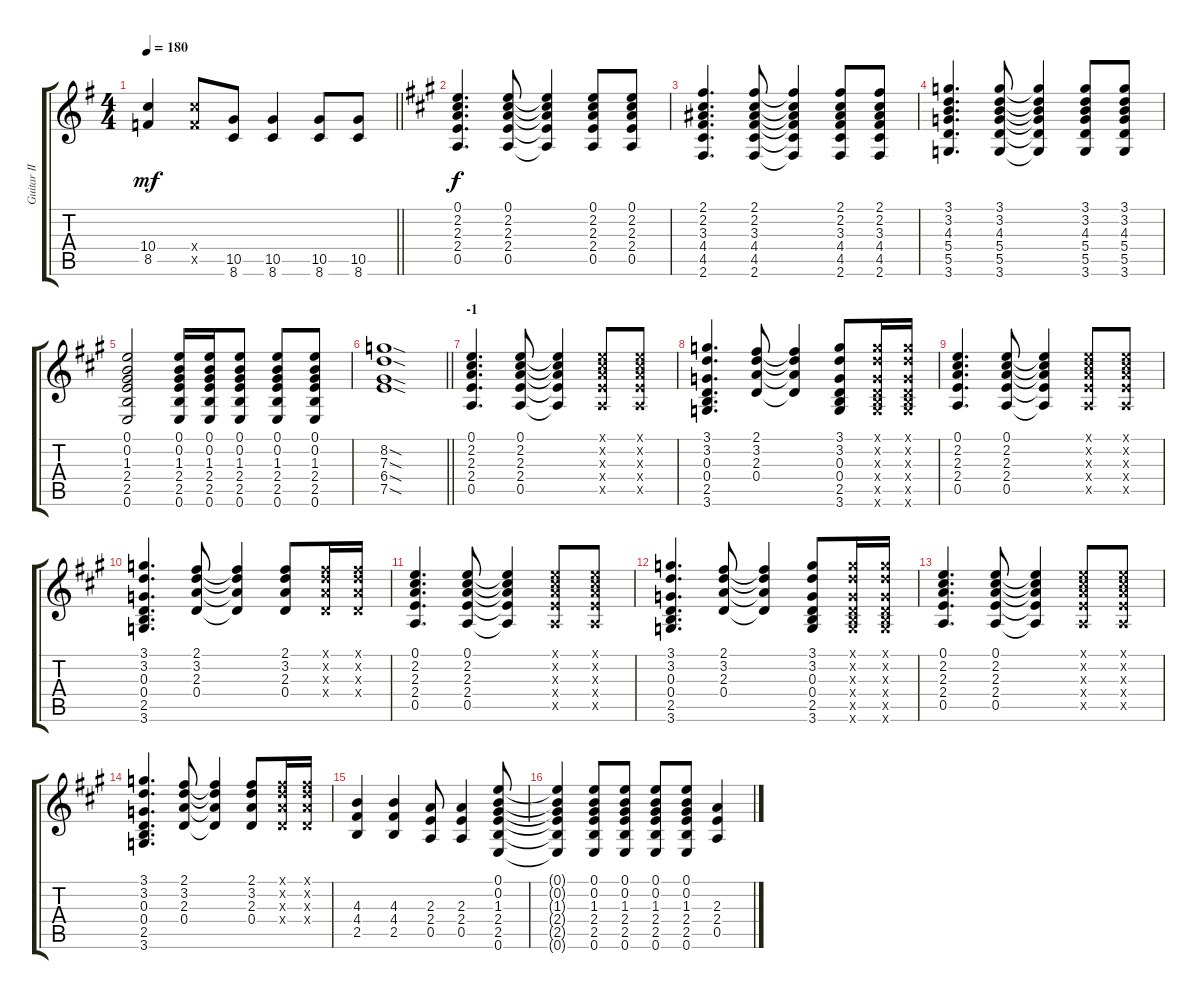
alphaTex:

\track ("Guitar II" "Guitar II") {instrument overdrivenguitar}
\staff {score tabs}
\tuning (E4 B3 G3 D3 A2 E2) {hide}
\ts (4 4)
\tempo 180
\clef g2
\barLineRight lightlight
\ks g
(10.4 8.5).4{dy mf} (10.4{x} 8.5{x}).8 (10.5 8.6).8 (10.5 8.6).4 (10.5 8.6).8 (10.5 8.6).8 |
\section ("" "")
\ks a
(0.1 2.2 2.3 2.4 0.5).4{d dy f} (0.1 2.2 2.3 2.4 0.5).8 (0.1{t} 2.2{t} 2.3{t} 2.4{t} 0.5{t}).4 (0.1 2.2 2.3 2.4 0.5).8 (0.1 2.2 2.3 2.4 0.5).8 |
(2.1 2.2 3.3 4.4 4.5 2.6).4{d} (2.1 2.2 3.3 4.4 4.5 2.6).8 (2.1{t} 2.2{t} 3.3{t} 4.4{t} 4.5{t} 2.6{t}).4 (2.1 2.2 3.3 4.4 4.5 2.6).8 (2.1 2.2 3.3 4.4 4.5 2.6).8 |
(3.1 3.2 4.3 5.4 5.5 3.6).4{d} (3.1 3.2 4.3 5.4 5.5 3.6).8 (3.1{t} 3.2{t} 4.3{t} 5.4{t} 5.5{t} 3.6{t}).4 (3.1 3.2 4.3 5.4 5.5 3.6).8 (3.1 3.2 4.3 5.4 5.5 3.6).8 |
(0.1 0.2 1.3 2.4 2.5 0.6).2 (0.1 0.2 1.3 2.4 2.5 0.6).16 (0.1 0.2 1.3 2.4 2.5 0.6).16 (0.1 0.2 1.3 2.4 2.5 0.6).8 (0.1 0.2 1.3 2.4 2.5 0.6).8 (0.1 0.2 1.3 2.4 2.5 0.6).8 |
\barLineRight lightlight
(8.2{sod} 7.3{sod} 6.4{sod} 7.5{sod}).1 |
\section ("" "-1")
(0.1 2.2 2.3 2.4 0.5).4{d} (0.1 2.2 2.3 2.4 0.5).8 (0.1{t} 2.2{t} 2.3{t} 2.4{t} 0.5{t}).4 (0.1{x} 2.2{x} 2.3{x} 2.4{x} 0.5{x}).8 (0.1{x} 2.2{x} 2.3{x} 2.4{x} 0.5{x}).8 |
(3.1 3.2 0.3 0.4 2.5 3.6).4{d} (2.1 3.2 2.3 0.4).8 (2.1{t} 3.2{t} 2.3{t} 0.4{t}).4 (3.1 3.2 0.3 0.4 2.5 3.6).8 (3.1{x} 3.2{x} 0.3{x} 0.4{x} 2.5{x} 3.6{x}).16 (3.1{x} 3.2{x} 0.3{x} 0.4{x} 2.5{x} 3.6{x}).16 |
(0.1 2.2 2.3 2.4 0.5).4{d} (0.1 2.2 2.3 2.4 0.5).8 (0.1{t} 2.2{t} 2.3{t} 2.4{t} 0.5{t}).4 (0.1{x} 2.2{x} 2.3{x} 2.4{x} 0.5{x}).8 (0.1{x} 2.2{x} 2.3{x} 2.4{x} 0.5{x}).8 |
(3.1 3.2 0.3 0.4 2.5 3.6).4{d} (2.1 3.2 2.3 0.4).8 (2.1{t} 3.2{t} 2.3{t} 0.4{t}).4 (2.1 3.2 2.3 0.4).8 (2.1{x} 3.2{x} 2.3{x} 0.4{x}).16 (2.1{x} 3.2{x} 2.3{x} 0.4{x}).16 |
(0.1 2.2 2.3 2.4 0.5).4{d} (0.1 2.2 2.3 2.4 0.5).8 (0.1{t} 2.2{t} 2.3{t} 2.4{t} 0.5{t}).4 (0.1{x} 2.2{x} 2.3{x} 2.4{x} 0.5{x}).8 (0.1{x} 2.2{x} 2.3{x} 2.4{x} 0.5{x}).8 |
(3.1 3.2 0.3 0.4 2.5 3.6).4{d} (2.1 3.2 2.3 0.4).8 (2.1{t} 3.2{t} 2.3{t} 0.4{t}).4 (3.1 3.2 0.3 0.4 2.5 3.6).8 (3.1{x} 3.2{x} 0.3{x} 0.4{x} 2.5{x} 3.6{x}).16 (3.1{x} 3.2{x} 0.3{x} 0.4{x} 2.5{x} 3.6{x}).16 |
(0.1 2.2 2.3 2.4 0.5).4{d} (0.1 2.2 2.3 2.4 0.5).8 (0.1{t} 2.2{t} 2.3{t} 2.4{t} 0.5{t}).4 (0.1{x} 2.2{x} 2.3{x} 2.4{x} 0.5{x}).8 (0.1{x} 2.2{x} 2.3{x} 2.4{x} 0.5{x}).8 |
(3.1 3.2 0.3 0.4 2.5 3.6).4{d} (2.1 3.2 2.3 0.4).8 (2.1{t} 3.2{t} 2.3{t} 0.4{t}).4 (2.1 3.2 2.3 0.4).8 (2.1{x} 3.2{x} 2.3{x} 0.4{x}).16 (2.1{x} 3.2{x} 2.3{x} 0.4{x}).16 |
(4.3 4.4 2.5).4 (4.3 4.4 2.5).4 (2.3 2.4 0.5).8 (2.3 2.4 0.5).4 (0.1 0.2 1.3 2.4 2.5 0.6).8 |
(0.1{t} 0.2{t} 1.3{t} 2.4{t} 2.5{t} 0.6{t}).4 (0.1 0.2 1.3 2.4 2.5 0.6).8 (0.1 0.2 1.3 2.4 2.5 0.6).8 (0.1 0.2 1.3 2.4 2.5 0.6).8 (0.1 0.2 1.3 2.4 2.5 0.6).8 (2.3 2.4 0.5).4
